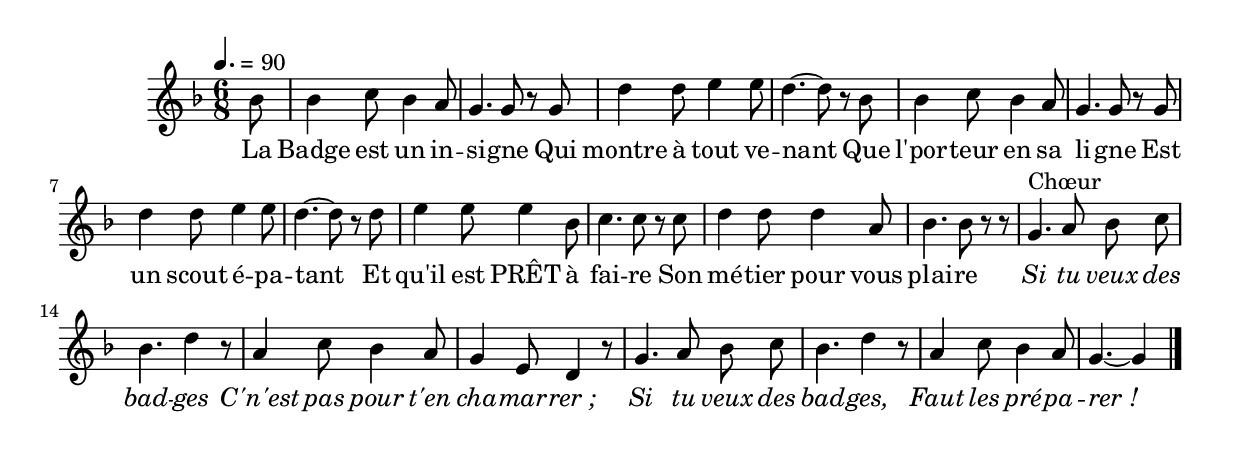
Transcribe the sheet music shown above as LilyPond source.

%Compilation:lilypond SiTuVeuxDesBadges.ly
%Apercu:evince SiTuVeuxDesBadges.pdf
%Esclaves:timidity -ia SiTuVeuxDesBadges.midi
\version "2.12.1"
\include "italiano.ly"

\header {
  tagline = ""
  composer = ""
}                                        

MetriqueArmure = {
  \tempo 4.=90
  \time 6/8
  \key fa \major
}

italique = { \override Score . LyricText #'font-shape = #'italic }

roman = { \override Score . LyricText #'font-shape = #'roman }

MusiqueTheme = \relative do'' {
	\partial 8 sib8
	sib4 do8 sib4 la8
	sol4. sol8 r sol
	re'4 re8 mi4 mi8
	re4.~ re8 r sib8
	sib4 do8 sib4 la8
	sol4. sol8 r sol
	re'4 re8 mi4 mi8
	re4.~ re8 r re8
	mi4 mi8 mi4 sib8
	do4. do8 r do
	re4 re8 re4 la8
	sib4. sib8 r r
	sol4.^Chœur la8 sib do
	sib4. re4 r8
	la4 do8 sib4 la8
	sol4 mi8 re4 r8
	sol4. la8 sib do
	sib4. re4 r8
	la4 do8 sib4 la8
	\partial 8*5 sol4.~ sol4 \bar "|."
}

Paroles = \lyricmode {
	La Badge est un in -- si -- gne
	Qui montre à tout ve -- nant
	Que l'por -- teur en sa li -- gne
	Est un scout é -- pa -- tant
	Et qu'il est PRÊT à fai -- re
	Son mé -- tier pour vous plai -- re
	\italique Si tu veux des bad -- ges
	C'n'est pas pour t'en cha -- mar -- rer_;
	Si tu veux des bad -- ges,
	Faut les pré -- pa -- rer_!
}

\score{
    \new Staff <<
      \set Staff.midiInstrument = "flute"
      \new Voice = "theme" {
	\autoBeamOff
	\MetriqueArmure
	\MusiqueTheme
      }
      \new Lyrics \lyricsto theme {
	\Paroles
      }                       
    >>
\layout{}
\midi{}
}
